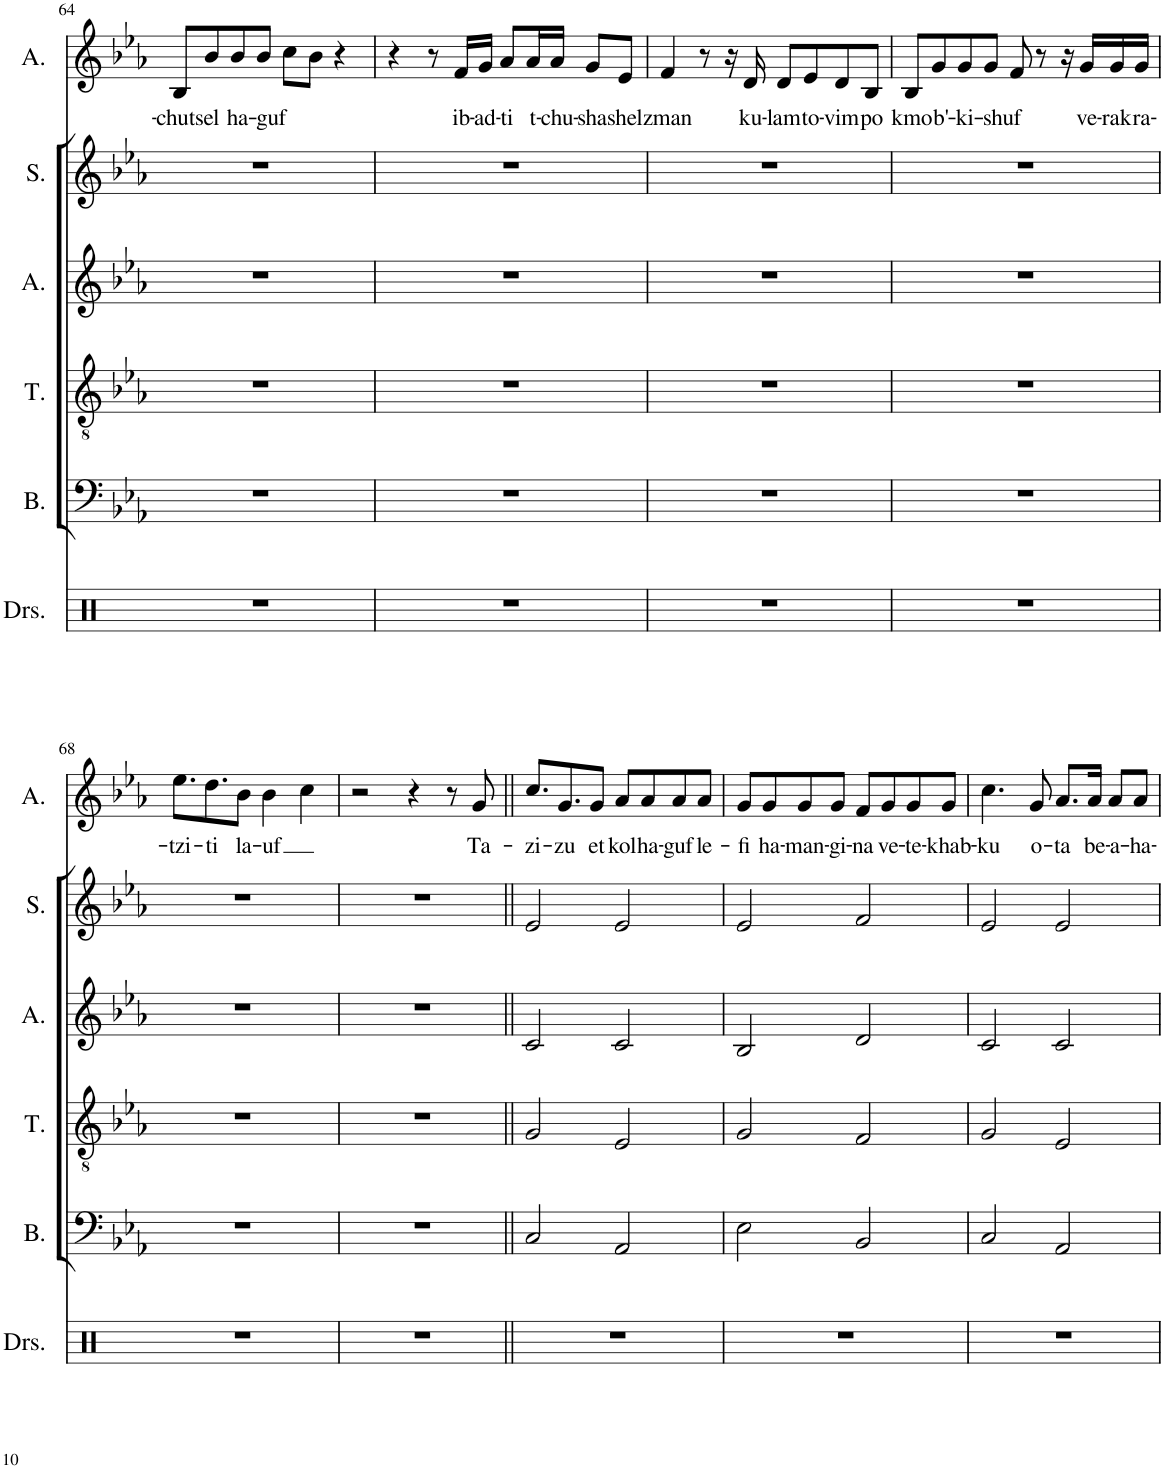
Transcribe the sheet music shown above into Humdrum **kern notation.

**kern	**kern	**kern	**kern	**kern	**kern	**text
*part6	*part5	*part4	*part3	*part2	*part1	*part1
*staff6	*staff5	*staff4	*staff3	*staff2	*staff1	*staff1
*I"Drumset	*I"Bass	*I"Tenor	*I"Alto	*I"Soprano	*I"Alto	*
*I'Drs.	*I'B.	*I'T.	*I'A.	*I'S.	*I'A.	*
!!LO:PB:g=z
*clefX	*clefF4	*clefGv2	*clefG2	*clefG2	*clefG2	*
*k[b-e-a-]	*k[b-e-a-]	*k[b-e-a-]	*k[b-e-a-]	*k[b-e-a-]	*k[b-e-a-]	*
*M4/4	*M4/4	*M4/4	*M4/4	*M4/4	*M4/4	*
=64	=64	=64	=64	=64	=64	=64
!	!	!	!	!	!	!LO:LY:b
1r	1r	1r	1r	1r	8B-/L	-chuts
!	!	!	!	!	!	!LO:LY:b
.	.	.	.	.	8b-/	el
!	!	!	!	!	!	!LO:LY:b
.	.	.	.	.	8b-/	ha-
!	!	!	!	!	!	!LO:LY:b
.	.	.	.	.	8b-/J	-guf
.	.	.	.	.	8cc\L	.
.	.	.	.	.	8b-\J	.
.	.	.	.	.	4r	.
=65	=65	=65	=65	=65	=65	=65
1r	1r	1r	1r	1r	4r	.
.	.	.	.	.	8r	.
!	!	!	!	!	!	!LO:LY:b
.	.	.	.	.	16f/LL	ib-
!	!	!	!	!	!	!LO:LY:b
.	.	.	.	.	16g/JJ	-ad-
!	!	!	!	!	!	!LO:LY:b
.	.	.	.	.	8a-/L	-ti
!	!	!	!	!	!	!LO:LY:b
.	.	.	.	.	16a-/L	t-
!	!	!	!	!	!	!LO:LY:b
.	.	.	.	.	16a-/JJ	-chu-
!	!	!	!	!	!	!LO:LY:b
.	.	.	.	.	8g/L	-sha
!	!	!	!	!	!	!LO:LY:b
.	.	.	.	.	8e-/J	shel
=66	=66	=66	=66	=66	=66	=66
!	!	!	!	!	!	!LO:LY:b
1r	1r	1r	1r	1r	4f/	zman
.	.	.	.	.	8r	.
.	.	.	.	.	16r	.
!	!	!	!	!	!	!LO:LY:b
.	.	.	.	.	16d/	ku-
!	!	!	!	!	!	!LO:LY:b
.	.	.	.	.	8d/L	-lam
!	!	!	!	!	!	!LO:LY:b
.	.	.	.	.	8e-/	to-
!	!	!	!	!	!	!LO:LY:b
.	.	.	.	.	8d/	-vim
!	!	!	!	!	!	!LO:LY:b
.	.	.	.	.	8B-/J	po
=67	=67	=67	=67	=67	=67	=67
!	!	!	!	!	!	!LO:LY:b
1r	1r	1r	1r	1r	8B-/L	kmo
!	!	!	!	!	!	!LO:LY:b
.	.	.	.	.	8g/	b'-
!	!	!	!	!	!	!LO:LY:b
.	.	.	.	.	8g/	-ki-
!	!	!	!	!	!	!LO:LY:b
.	.	.	.	.	8g/J	-shuf
.	.	.	.	.	8f/	.
.	.	.	.	.	8r	.
.	.	.	.	.	16r	.
!	!	!	!	!	!	!LO:LY:b
.	.	.	.	.	16g/LL	ve-
!	!	!	!	!	!	!LO:LY:b
.	.	.	.	.	16g/	-rak
!	!	!	!	!	!	!LO:LY:b
.	.	.	.	.	16g/JJ	ra-
!!LO:LB:g=z
=68	=68	=68	=68	=68	=68	=68
!	!	!	!	!	!	!LO:LY:b
1r	1r	1r	1r	1r	8.ee-\L	-tzi-
!	!	!	!	!	!	!LO:LY:b
.	.	.	.	.	8.dd\	-ti
!	!	!	!	!	!	!LO:LY:b
.	.	.	.	.	8b-\J	la-
!	!	!	!	!	!	!LO:LY:b
.	.	.	.	.	4b-\	-uf
.	.	.	.	.	4cc\	.
=69	=69	=69	=69	=69	=69	=69
1r	1r	1r	1r	1r	2r	.
.	.	.	.	.	4r	.
.	.	.	.	.	8r	.
!	!	!	!	!	!	!LO:LY:b
.	.	.	.	.	8g/	Ta-
=70||	=70||	=70||	=70||	=70||	=70||	=70||
!	!	!	!	!	!	!LO:LY:b
1r	2C/	2G/	2c/	2e-/	8.cc/L	-zi-
!	!	!	!	!	!	!LO:LY:b
.	.	.	.	.	8.g/	-zu
!	!	!	!	!	!	!LO:LY:b
.	.	.	.	.	8g/J	et
!	!	!	!	!	!	!LO:LY:b
.	2AA-/	2E-/	2c/	2e-/	8a-/L	kol
!	!	!	!	!	!	!LO:LY:b
.	.	.	.	.	8a-/	ha-
!	!	!	!	!	!	!LO:LY:b
.	.	.	.	.	8a-/	-guf
!	!	!	!	!	!	!LO:LY:b
.	.	.	.	.	8a-/J	le-
=71	=71	=71	=71	=71	=71	=71
!	!	!	!	!	!	!LO:LY:b
1r	2E-\	2G/	2B-/	2e-/	8g/L	-fi
!	!	!	!	!	!	!LO:LY:b
.	.	.	.	.	8g/	ha-
!	!	!	!	!	!	!LO:LY:b
.	.	.	.	.	8g/	-man-
!	!	!	!	!	!	!LO:LY:b
.	.	.	.	.	8g/J	-gi-
!	!	!	!	!	!	!LO:LY:b
.	2BB-/	2F/	2d/	2f/	8f/L	-na
!	!	!	!	!	!	!LO:LY:b
.	.	.	.	.	8g/	ve-
!	!	!	!	!	!	!LO:LY:b
.	.	.	.	.	8g/	-te-
!	!	!	!	!	!	!LO:LY:b
.	.	.	.	.	8g/J	-khab-
=72	=72	=72	=72	=72	=72	=72
!	!	!	!	!	!	!LO:LY:b
1r	2C/	2G/	2c/	2e-/	4.cc\	-ku
!	!	!	!	!	!	!LO:LY:b
.	.	.	.	.	8g/	o-
!	!	!	!	!	!	!LO:LY:b
.	2AA-/	2E-/	2c/	2e-/	8.a-/L	-ta
!	!	!	!	!	!	!LO:LY:b
.	.	.	.	.	16a-/Jk	be-
!	!	!	!	!	!	!LO:LY:b
.	.	.	.	.	8a-/L	-a-
!	!	!	!	!	!	!LO:LY:b
.	.	.	.	.	8a-/J	-ha-
=	=	=	=	=	=	=
*-	*-	*-	*-	*-	*-	*-
